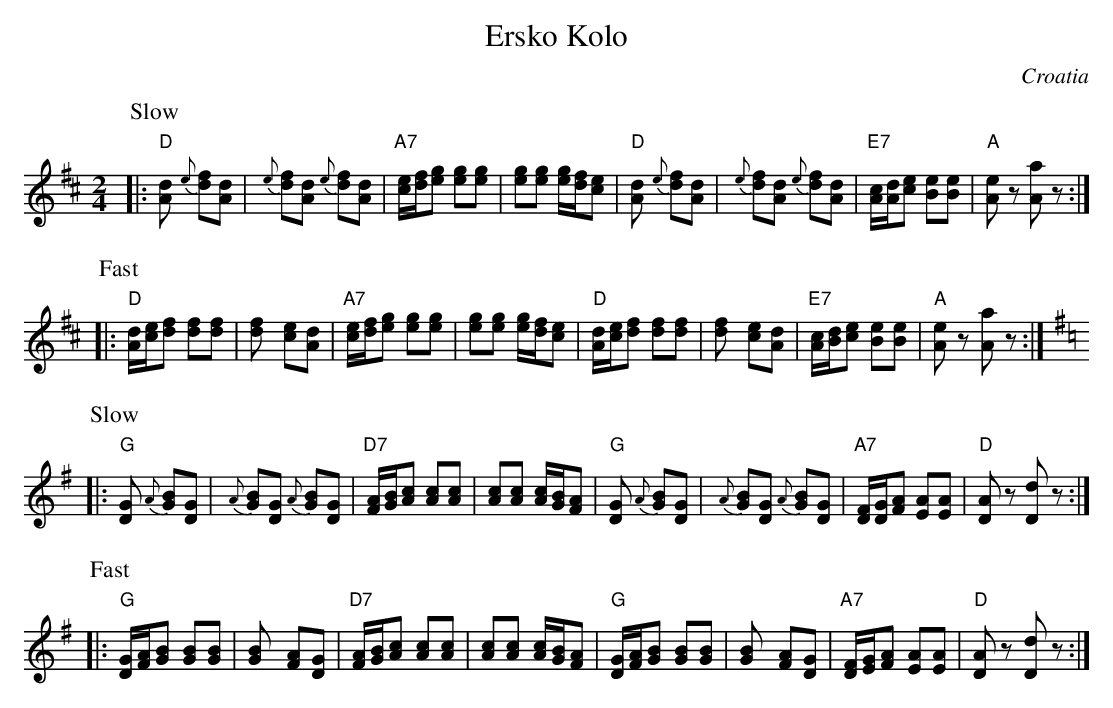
X:1
T:Ersko Kolo
O:Croatia
M:2/4
L:1/8
K:D
P:Slow
|: "D"[d2A] {e}[fd][dA] | {e}[fd][dA] {e}[fd][dA] | "A7"[e/c][f/d][ge] [ge][ge] | [ge][ge] [g/e][f/d][ec] \
|  "D"[d2A] {e}[fd][dA] | {e}[fd][dA] {e}[fd][dA] | "E7"[c/A][d/A][ec] [eB][eB] | "A"[eA]z [aA]z :|
P:Fast
|: "D"[d/A][e/c][fd] [fd][fd] | [f2d] [ec][dA] | "A7"[e/c][f/d][ge] [ge][ge] | [ge][ge] [g/e][f/d][ec] \
|  "D"[d/A][e/c][fd] [fd][fd] | [f2d] [ec][dA] | "E7"[c/A][d/B][ec] [eB][eB] | "A"[eA]z [aA]z :|
K:G
P:Slow
|: "G"[G2D] {A}[BG][GD] | {A}[BG][GD] {A}[BG][GD] | "D7"[A/F][B/G][cA] [cA][cA] | [cA][cA] [c/A][B/G][AF] \
|  "G"[G2D] {A}[BG][GD] | {A}[BG][GD] {A}[BG][GD] | "A7"[F/D][G/D][AF] [AE][AE] | "D"[AD]z [dD]z :|
P:Fast
|: "G"[G/D][A/F][BG] [BG][BG] | [B2G] [AF][GD] | "D7"[A/F][B/G][cA] [cA][cA] | [cA][cA] [c/A][B/G][AF] \
|  "G"[G/D][A/F][BG] [BG][BG] | [B2G] [AF][GD] | "A7"[F/D][G/E][AF] [AE][AE] | "D"[AD]z [dD]z :|
